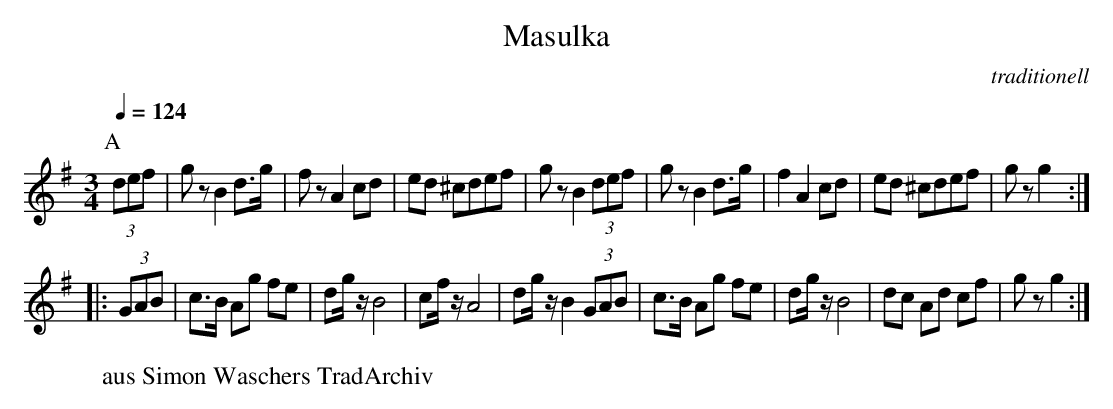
X:1
T:Masulka
C:traditionell
Q:1/4=124 %im buch
M:3/4
L:1/8
K:G %Transposed from F
P:A
(3def |\
gz B2 d>g | fz A2 cd | ed ^cdef | gz B2 (3def |\
gz B2 d>g | f2 A2 cd | ed ^cdef | gz g2 :|
K:G %Transposed from Bb
|: (3GAB |\
c>B Ag fe | dg/z/ B4 | cf/z/ A4 | dg/z/ B2 (3GAB |\
c>B Ag fe | dg/z/ B4 | dc Ad cf | gz g2 :|
W:aus Simon Waschers TradArchiv
